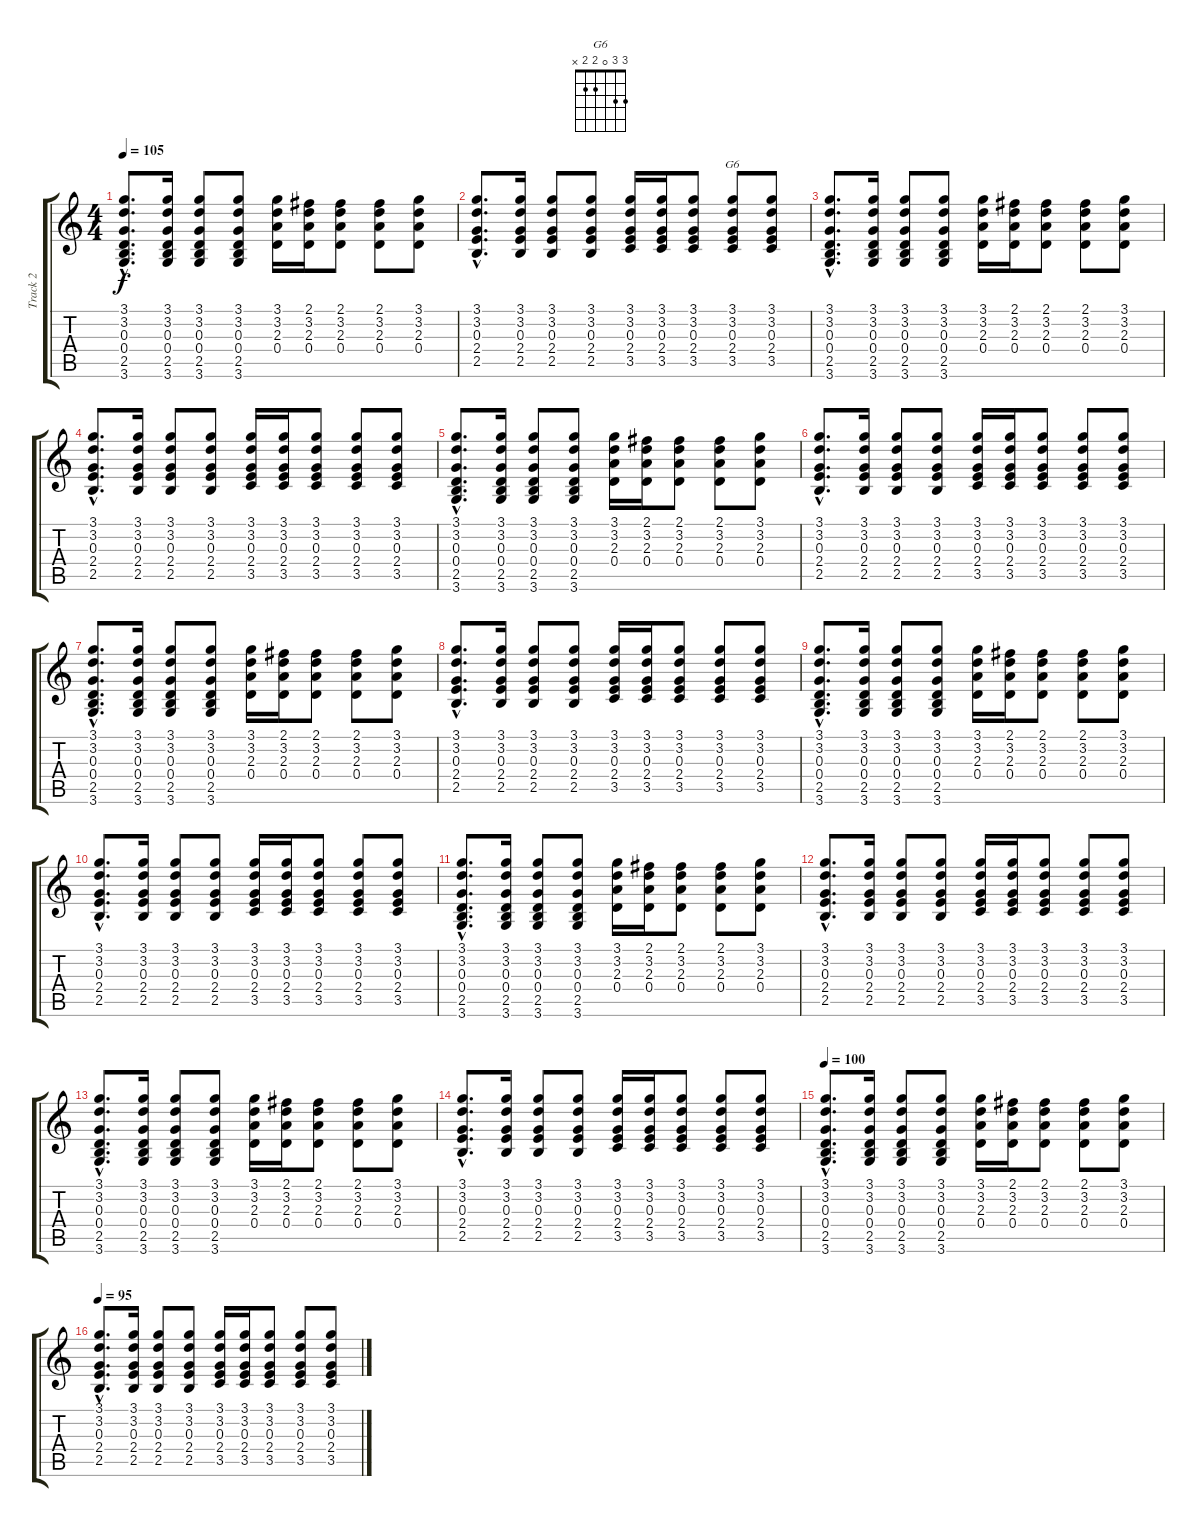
\track ("Track 2" "Track 2") {instrument overdrivenguitar}
\staff {score tabs}
\tuning (E4 B3 G3 D3 A2 E2) {hide}
\chord ("G6" 3 3 0 2 2 x)
\ts (4 4)
\tempo 105
\clef g2
\ks c
(3.1{hac} 3.2{hac} 0.3{hac} 0.4{hac} 2.5{hac} 3.6{hac}).8{d dy f} (3.1 3.2 0.3 0.4 2.5 3.6).16 (3.1 3.2 0.3 0.4 2.5 3.6).8 (3.1 3.2 0.3 0.4 2.5 3.6).8 (3.1 3.2 2.3 0.4).16 (2.1 3.2 2.3 0.4).16 (2.1 3.2 2.3 0.4).8 (2.1 3.2 2.3 0.4).8 (3.1 3.2 2.3 0.4).8 |
(3.1{hac} 3.2{hac} 0.3{hac} 2.4{hac} 2.5{hac}).8{d} (3.1 3.2 0.3 2.4 2.5).16 (3.1 3.2 0.3 2.4 2.5).8 (3.1 3.2 0.3 2.4 2.5).8 (3.1 3.2 0.3 2.4 3.5).16 (3.1 3.2 0.3 2.4 3.5).16 (3.1 3.2 0.3 2.4 3.5).8 (3.1 3.2 0.3 2.4 3.5).8{ch "G6"} (3.1 3.2 0.3 2.4 3.5).8 |
(3.1{hac} 3.2{hac} 0.3{hac} 0.4{hac} 2.5{hac} 3.6{hac}).8{d} (3.1 3.2 0.3 0.4 2.5 3.6).16 (3.1 3.2 0.3 0.4 2.5 3.6).8 (3.1 3.2 0.3 0.4 2.5 3.6).8 (3.1 3.2 2.3 0.4).16 (2.1 3.2 2.3 0.4).16 (2.1 3.2 2.3 0.4).8 (2.1 3.2 2.3 0.4).8 (3.1 3.2 2.3 0.4).8 |
(3.1{hac} 3.2{hac} 0.3{hac} 2.4{hac} 2.5{hac}).8{d} (3.1 3.2 0.3 2.4 2.5).16 (3.1 3.2 0.3 2.4 2.5).8 (3.1 3.2 0.3 2.4 2.5).8 (3.1 3.2 0.3 2.4 3.5).16 (3.1 3.2 0.3 2.4 3.5).16 (3.1 3.2 0.3 2.4 3.5).8 (3.1 3.2 0.3 2.4 3.5).8 (3.1 3.2 0.3 2.4 3.5).8 |
(3.1{hac} 3.2{hac} 0.3{hac} 0.4{hac} 2.5{hac} 3.6{hac}).8{d} (3.1 3.2 0.3 0.4 2.5 3.6).16 (3.1 3.2 0.3 0.4 2.5 3.6).8 (3.1 3.2 0.3 0.4 2.5 3.6).8 (3.1 3.2 2.3 0.4).16 (2.1 3.2 2.3 0.4).16 (2.1 3.2 2.3 0.4).8 (2.1 3.2 2.3 0.4).8 (3.1 3.2 2.3 0.4).8 |
(3.1{hac} 3.2{hac} 0.3{hac} 2.4{hac} 2.5{hac}).8{d} (3.1 3.2 0.3 2.4 2.5).16 (3.1 3.2 0.3 2.4 2.5).8 (3.1 3.2 0.3 2.4 2.5).8 (3.1 3.2 0.3 2.4 3.5).16 (3.1 3.2 0.3 2.4 3.5).16 (3.1 3.2 0.3 2.4 3.5).8 (3.1 3.2 0.3 2.4 3.5).8 (3.1 3.2 0.3 2.4 3.5).8 |
(3.1{hac} 3.2{hac} 0.3{hac} 0.4{hac} 2.5{hac} 3.6{hac}).8{d} (3.1 3.2 0.3 0.4 2.5 3.6).16 (3.1 3.2 0.3 0.4 2.5 3.6).8 (3.1 3.2 0.3 0.4 2.5 3.6).8 (3.1 3.2 2.3 0.4).16 (2.1 3.2 2.3 0.4).16 (2.1 3.2 2.3 0.4).8 (2.1 3.2 2.3 0.4).8 (3.1 3.2 2.3 0.4).8 |
(3.1{hac} 3.2{hac} 0.3{hac} 2.4{hac} 2.5{hac}).8{d} (3.1 3.2 0.3 2.4 2.5).16 (3.1 3.2 0.3 2.4 2.5).8 (3.1 3.2 0.3 2.4 2.5).8 (3.1 3.2 0.3 2.4 3.5).16 (3.1 3.2 0.3 2.4 3.5).16 (3.1 3.2 0.3 2.4 3.5).8 (3.1 3.2 0.3 2.4 3.5).8 (3.1 3.2 0.3 2.4 3.5).8 |
(3.1{hac} 3.2{hac} 0.3{hac} 0.4{hac} 2.5{hac} 3.6{hac}).8{d} (3.1 3.2 0.3 0.4 2.5 3.6).16 (3.1 3.2 0.3 0.4 2.5 3.6).8 (3.1 3.2 0.3 0.4 2.5 3.6).8 (3.1 3.2 2.3 0.4).16 (2.1 3.2 2.3 0.4).16 (2.1 3.2 2.3 0.4).8 (2.1 3.2 2.3 0.4).8 (3.1 3.2 2.3 0.4).8 |
(3.1{hac} 3.2{hac} 0.3{hac} 2.4{hac} 2.5{hac}).8{d} (3.1 3.2 0.3 2.4 2.5).16 (3.1 3.2 0.3 2.4 2.5).8 (3.1 3.2 0.3 2.4 2.5).8 (3.1 3.2 0.3 2.4 3.5).16 (3.1 3.2 0.3 2.4 3.5).16 (3.1 3.2 0.3 2.4 3.5).8 (3.1 3.2 0.3 2.4 3.5).8 (3.1 3.2 0.3 2.4 3.5).8 |
(3.1{hac} 3.2{hac} 0.3{hac} 0.4{hac} 2.5{hac} 3.6{hac}).8{d} (3.1 3.2 0.3 0.4 2.5 3.6).16 (3.1 3.2 0.3 0.4 2.5 3.6).8 (3.1 3.2 0.3 0.4 2.5 3.6).8 (3.1 3.2 2.3 0.4).16 (2.1 3.2 2.3 0.4).16 (2.1 3.2 2.3 0.4).8 (2.1 3.2 2.3 0.4).8 (3.1 3.2 2.3 0.4).8 |
(3.1{hac} 3.2{hac} 0.3{hac} 2.4{hac} 2.5{hac}).8{d} (3.1 3.2 0.3 2.4 2.5).16 (3.1 3.2 0.3 2.4 2.5).8 (3.1 3.2 0.3 2.4 2.5).8 (3.1 3.2 0.3 2.4 3.5).16 (3.1 3.2 0.3 2.4 3.5).16 (3.1 3.2 0.3 2.4 3.5).8 (3.1 3.2 0.3 2.4 3.5).8 (3.1 3.2 0.3 2.4 3.5).8 |
(3.1{hac} 3.2{hac} 0.3{hac} 0.4{hac} 2.5{hac} 3.6{hac}).8{d} (3.1 3.2 0.3 0.4 2.5 3.6).16 (3.1 3.2 0.3 0.4 2.5 3.6).8 (3.1 3.2 0.3 0.4 2.5 3.6).8 (3.1 3.2 2.3 0.4).16 (2.1 3.2 2.3 0.4).16 (2.1 3.2 2.3 0.4).8 (2.1 3.2 2.3 0.4).8 (3.1 3.2 2.3 0.4).8 |
(3.1{hac} 3.2{hac} 0.3{hac} 2.4{hac} 2.5{hac}).8{d} (3.1 3.2 0.3 2.4 2.5).16 (3.1 3.2 0.3 2.4 2.5).8 (3.1 3.2 0.3 2.4 2.5).8 (3.1 3.2 0.3 2.4 3.5).16 (3.1 3.2 0.3 2.4 3.5).16 (3.1 3.2 0.3 2.4 3.5).8 (3.1 3.2 0.3 2.4 3.5).8 (3.1 3.2 0.3 2.4 3.5).8 |
\tempo 100
(3.1{hac} 3.2{hac} 0.3{hac} 0.4{hac} 2.5{hac} 3.6{hac}).8{d} (3.1 3.2 0.3 0.4 2.5 3.6).16 (3.1 3.2 0.3 0.4 2.5 3.6).8 (3.1 3.2 0.3 0.4 2.5 3.6).8 (3.1 3.2 2.3 0.4).16 (2.1 3.2 2.3 0.4).16 (2.1 3.2 2.3 0.4).8 (2.1 3.2 2.3 0.4).8 (3.1 3.2 2.3 0.4).8 |
\tempo 95
(3.1{hac} 3.2{hac} 0.3{hac} 2.4{hac} 2.5{hac}).8{d} (3.1 3.2 0.3 2.4 2.5).16 (3.1 3.2 0.3 2.4 2.5).8 (3.1 3.2 0.3 2.4 2.5).8 (3.1 3.2 0.3 2.4 3.5).16 (3.1 3.2 0.3 2.4 3.5).16 (3.1 3.2 0.3 2.4 3.5).8 (3.1 3.2 0.3 2.4 3.5).8 (3.1 3.2 0.3 2.4 3.5).8
